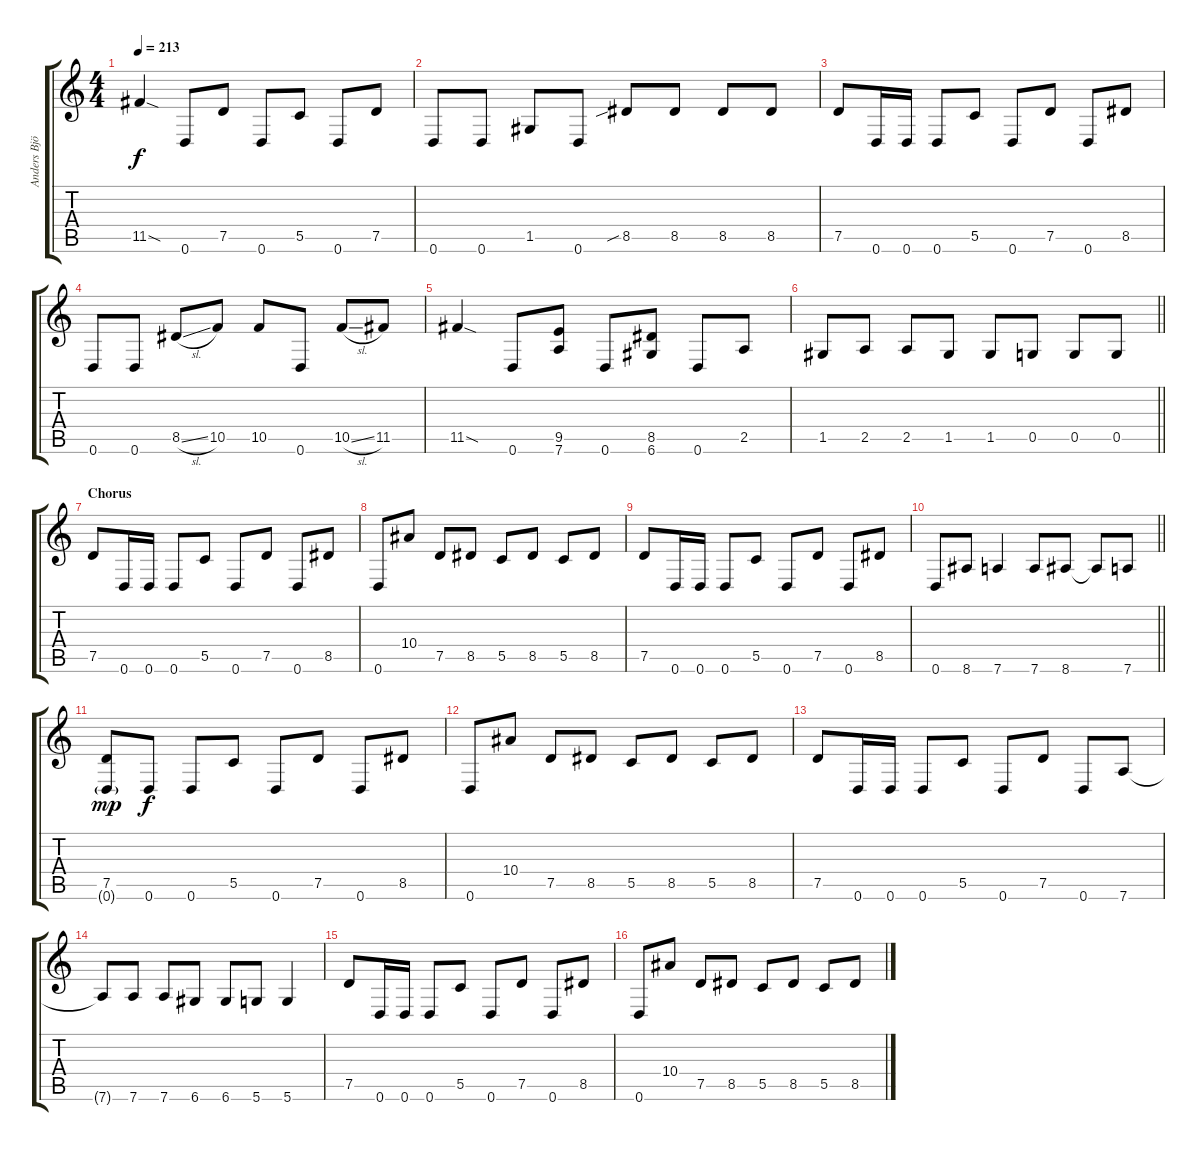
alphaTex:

\track ("Anders Björler" "Anders Bjö") {instrument distortionguitar}
\staff {score tabs}
\tuning (D4 A3 F3 C3 G2 D2) {hide}
\ts (4 4)
\tempo 213
\clef g2
\ks c
11.5{sod}.4{dy f} 0.6.8 7.5.8 0.6.8 5.5.8 0.6.8 7.5.8 |
0.6.8 0.6.8 1.5.8 0.6.8 8.5{sib}.8 8.5.8 8.5.8 8.5.8 |
7.5.8 0.6.16 0.6.16 0.6.8 5.5.8 0.6.8 7.5.8 0.6.8 8.5.8 |
0.6.8 0.6.8 8.5{sl}.8 10.5.8 10.5.8 0.6.8 10.5{sl}.8 11.5.8 |
11.5{sod}.4 0.6.8 (9.5 7.6).8 0.6.8 (8.5 6.6).8 0.6.8 2.5.8 |
\barLineRight lightlight
1.5.8 2.5.8 2.5.8 1.5.8 1.5.8 0.5.8 0.5.8 0.5.8 |
\section ("" "Chorus")
7.5.8 0.6.16 0.6.16 0.6.8 5.5.8 0.6.8 7.5.8 0.6.8 8.5.8 |
0.6.8 10.4.8 7.5.8 8.5.8 5.5.8 8.5.8 5.5.8 8.5.8 |
7.5.8 0.6.16 0.6.16 0.6.8 5.5.8 0.6.8 7.5.8 0.6.8 8.5.8 |
\barLineRight lightlight
0.6.8 8.6.8 7.6.4 7.6.8 8.6.8 8.6{t}.8 7.6.8 |
\section ("" "")
(7.5 0.6{g}).8{dy mp} 0.6.8{dy f} 0.6.8 5.5.8 0.6.8 7.5.8 0.6.8 8.5.8 |
0.6.8 10.4.8 7.5.8 8.5.8 5.5.8 8.5.8 5.5.8 8.5.8 |
7.5.8 0.6.16 0.6.16 0.6.8 5.5.8 0.6.8 7.5.8 0.6.8 7.6.8 |
7.6{t}.8 7.6.8 7.6.8 6.6.8 6.6.8 5.6.8 5.6.4 |
7.5.8 0.6.16 0.6.16 0.6.8 5.5.8 0.6.8 7.5.8 0.6.8 8.5.8 |
0.6.8 10.4.8 7.5.8 8.5.8 5.5.8 8.5.8 5.5.8 8.5.8
